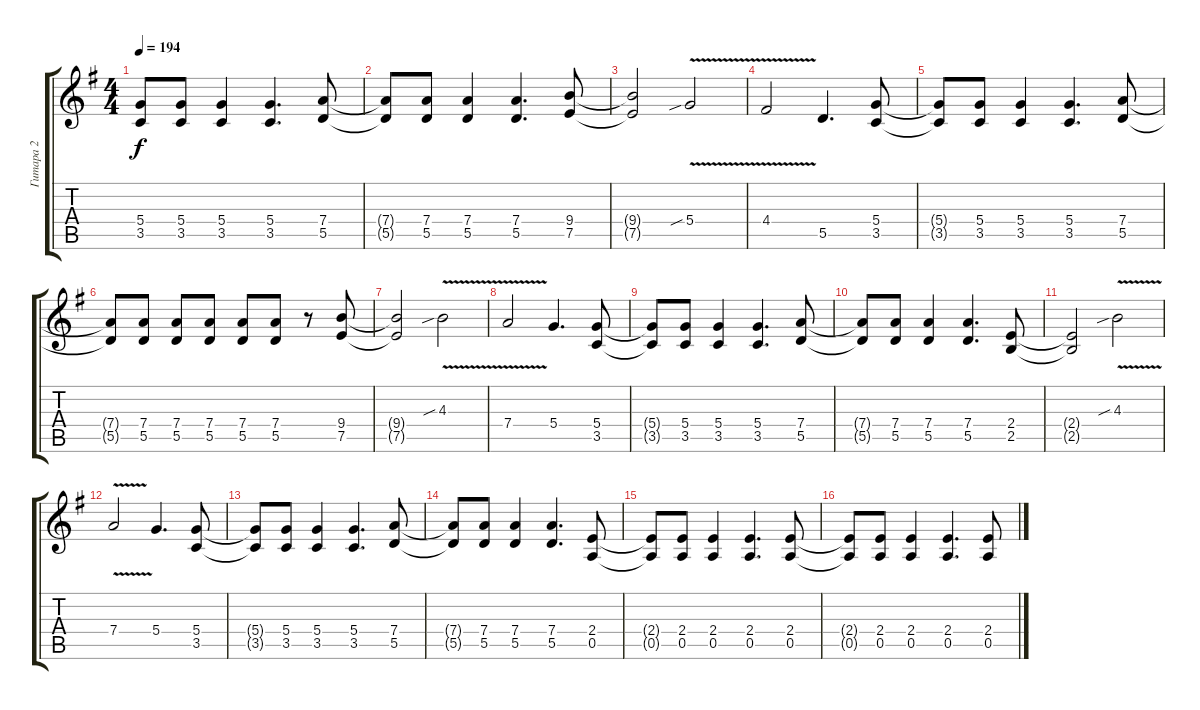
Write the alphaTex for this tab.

\track ("Гитара 2" "Гитара 2") {instrument distortionguitar}
\staff {score tabs}
\tuning (E4 B3 G3 D3 A2 E2) {hide}
\ts (4 4)
\tempo 194
\clef g2
\ks eminor
(5.4{t} 3.5{t}).8{dy f} (5.4 3.5).8 (5.4 3.5).4 (5.4 3.5).4{d} (7.4 5.5).8 |
(7.4{t} 5.5{t}).8 (7.4 5.5).8 (7.4 5.5).4 (7.4 5.5).4{d} (9.4 7.5).8 |
(9.4{t} 7.5{t}).2 5.4{v sib}.2 |
4.4{v}.2 5.5.4{d} (5.4 3.5).8 |
(5.4{t} 3.5{t}).8 (5.4 3.5).8 (5.4 3.5).4 (5.4 3.5).4{d} (7.4 5.5).8 |
(7.4{t} 5.5{t}).8 (7.4 5.5).8 (7.4 5.5).8 (7.4 5.5).8 (7.4 5.5).8 (7.4 5.5).8 r.8 (9.4 7.5).8 |
(9.4{t} 7.5{t}).2 4.3{v sib}.2 |
7.4{v}.2 5.4.4{d} (5.4 3.5).8 |
(5.4{t} 3.5{t}).8 (5.4 3.5).8 (5.4 3.5).4 (5.4 3.5).4{d} (7.4 5.5).8 |
(7.4{t} 5.5{t}).8 (7.4 5.5).8 (7.4 5.5).4 (7.4 5.5).4{d} (2.4 2.5).8 |
(2.4{t} 2.5{t}).2 4.3{v sib}.2 |
7.4{v}.2 5.4.4{d} (5.4 3.5).8 |
(5.4{t} 3.5{t}).8 (5.4 3.5).8 (5.4 3.5).4 (5.4 3.5).4{d} (7.4 5.5).8 |
(7.4{t} 5.5{t}).8 (7.4 5.5).8 (7.4 5.5).4 (7.4 5.5).4{d} (2.4 0.5).8 |
(2.4{t} 0.5{t}).8 (2.4 0.5).8 (2.4 0.5).4 (2.4 0.5).4{d} (2.4 0.5).8 |
(2.4{t} 0.5{t}).8 (2.4 0.5).8 (2.4 0.5).4 (2.4 0.5).4{d} (2.4 0.5).8
